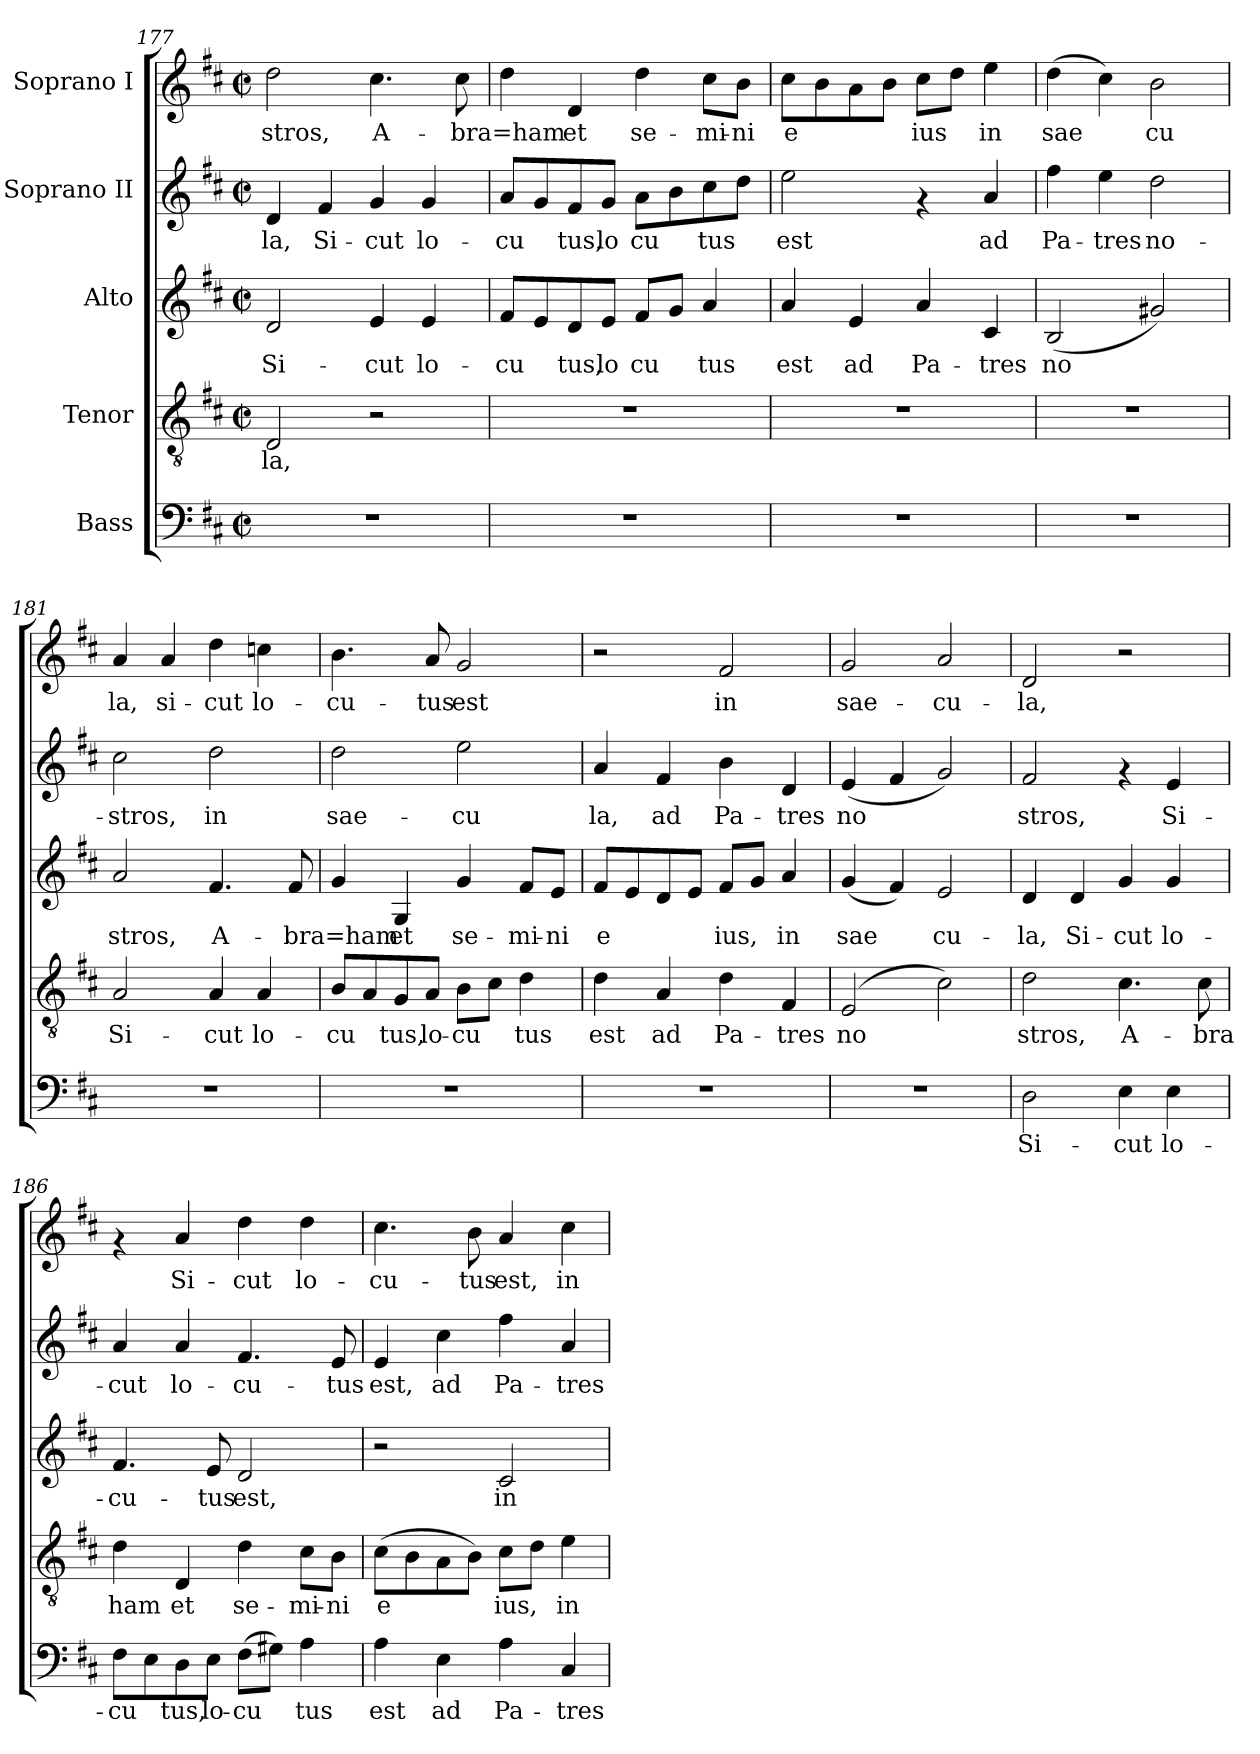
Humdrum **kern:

**kern	**text	**kern	**text	**kern	**text	**kern	**text	**kern	**text
*part5	*part5	*part4	*part4	*part3	*part3	*part2	*part2	*part1	*part1
*staff5	*staff5	*staff4	*staff4	*staff3	*staff3	*staff2	*staff2	*staff1	*staff1
*I"Bass	*	*I"Tenor	*	*I"Alto	*	*I"Soprano II	*	*I"Soprano I	*
*clefF4	*	*clefGv2	*	*clefG2	*	*clefG2	*	*clefG2	*
*k[f#c#]	*	*k[f#c#]	*	*k[f#c#]	*	*k[f#c#]	*	*k[f#c#]	*
*D:	*	*D:	*	*D:	*	*D:	*	*D:	*
*M2/2	*	*M2/2	*	*M2/2	*	*M2/2	*	*M2/2	*
*met(c|)	*	*met(c|)	*	*met(c|)	*	*met(c|)	*	*met(c|)	*
=177	=177	=177	=177	=177	=177	=177	=177	=177	=177
!	!	!	!LO:LY:b	!	!LO:LY:b	!	!LO:LY:b	!	!LO:LY:b
1r	.	2D/	-la,	2d/	Si-	4d/	la,	2dd\	-stros,
!	!	!	!	!	!	!	!LO:LY:b	!	!
.	.	.	.	.	.	4f#/	Si-	.	.
!	!	!	!	!	!LO:LY:b	!	!LO:LY:b	!	!LO:LY:b
.	.	2r	.	4e/	-cut	4g/	-cut	4.cc#\	A-
!	!	!	!	!	!LO:LY:b	!	!LO:LY:b	!	!
.	.	.	.	4e/	lo-	4g/	lo-	.	.
!	!	!	!	!	!	!	!	!	!LO:LY:b
.	.	.	.	.	.	.	.	8cc#\	-bra=ham
=178	=178	=178	=178	=178	=178	=178	=178	=178	=178
!	!	!	!	!	!LO:LY:b	!	!LO:LY:b	!	!LO:LY:b
1r	.	1r	.	8f#/L	-cu-	8a/L	-cu-	4dd\	.
!	!	!	!	!	!LO:LY:b	!	!LO:LY:b	!	!
.	.	.	.	8e/	--	8g/	--	.	.
!	!	!	!	!	!LO:LY:b	!	!LO:LY:b	!	!LO:LY:b
.	.	.	.	8d/	-tus,	8f#/	-tus,	4d/	et
!	!	!	!	!	!LO:LY:b	!	!LO:LY:b	!	!
.	.	.	.	8e/J	lo	8g/J	lo	.	.
!	!	!	!	!	!LO:LY:b	!	!LO:LY:b	!	!LO:LY:b
.	.	.	.	8f#/L	cu-	8a\L	cu-	4dd\	se-
!	!	!	!	!	!LO:LY:b	!	!LO:LY:b	!	!
.	.	.	.	8g/J	--	8b\	--	.	.
!	!	!	!	!	!LO:LY:b	!	!LO:LY:b	!	!LO:LY:b
.	.	.	.	4a/	-tus	8cc#\	-tus	8cc#\L	-mi-
!	!	!	!	!	!	!	!LO:LY:b	!	!LO:LY:b
.	.	.	.	.	.	8dd\J	.	8b\J	-ni
=179	=179	=179	=179	=179	=179	=179	=179	=179	=179
!	!	!	!	!	!LO:LY:b	!	!LO:LY:b	!	!LO:LY:b
1r	.	1r	.	4a/	est	2ee\	est	8cc#\L	e-
!	!	!	!	!	!	!	!	!	!LO:LY:b
.	.	.	.	.	.	.	.	8b\	--
!	!	!	!	!	!LO:LY:b	!	!	!	!LO:LY:b
.	.	.	.	4e/	ad	.	.	8a\	--
!	!	!	!	!	!	!	!	!	!LO:LY:b
.	.	.	.	.	.	.	.	8b\J	--
!	!	!	!	!	!LO:LY:b	!	!	!	!LO:LY:b
.	.	.	.	4a/	Pa-	4rf	.	8cc#\L	-ius
!	!	!	!	!	!	!	!	!	!LO:LY:b
.	.	.	.	.	.	.	.	8dd\J	.
!	!	!	!	!	!LO:LY:b	!	!LO:LY:b	!	!LO:LY:b
.	.	.	.	4c#/	-tres	4a/	ad	4ee\	in
=180	=180	=180	=180	=180	=180	=180	=180	=180	=180
!	!	!	!	!	!LO:LY:b	!	!LO:LY:b	!	!LO:LY:b
1r	.	1r	.	(<2B/	no-	4ff#\	Pa-	(>4dd\	sae-
!	!	!	!	!	!	!	!LO:LY:b	!	!LO:LY:b
.	.	.	.	.	.	4ee\	-tres	4cc#\)	--
!	!	!	!	!	!LO:LY:b	!	!LO:LY:b	!	!LO:LY:b
.	.	.	.	2g#X/)	--	2dd\	no-	2b\	-cu
!!LO:PB:g=z
=181	=181	=181	=181	=181	=181	=181	=181	=181	=181
!	!	!	!LO:LY:b	!	!LO:LY:b	!	!LO:LY:b	!	!LO:LY:b
1r	.	2A/	Si-	2a/	-stros,	2cc#\	-stros,	4a/	la,
!	!	!	!	!	!	!	!	!	!LO:LY:b
.	.	.	.	.	.	.	.	4a/	si-
!	!	!	!LO:LY:b	!	!LO:LY:b	!	!LO:LY:b	!	!LO:LY:b
.	.	4A/	-cut	4.f#/	A-	2dd\	in	4dd\	-cut
!	!	!	!LO:LY:b	!	!	!	!	!	!LO:LY:b
.	.	4A/	lo-	.	.	.	.	4ccn\	lo-
!	!	!	!	!	!LO:LY:b	!	!	!	!
.	.	.	.	8f#/	-bra=ham	.	.	.	.
=182	=182	=182	=182	=182	=182	=182	=182	=182	=182
!	!	!	!LO:LY:b	!	!LO:LY:b	!	!LO:LY:b	!	!LO:LY:b
1r	.	8B/L	-cu-	4g/	.	2dd\	sae-	4.b\	-cu-
!	!	!	!LO:LY:b	!	!	!	!	!	!
.	.	8A/	--	.	.	.	.	.	.
!	!	!	!LO:LY:b	!	!LO:LY:b	!	!	!	!
.	.	8G/	-tus,	4G/	et	.	.	.	.
!	!	!	!LO:LY:b	!	!	!	!	!	!LO:LY:b
.	.	8A/J	lo-	.	.	.	.	8a/	-tus
!	!	!	!LO:LY:b	!	!LO:LY:b	!	!LO:LY:b	!	!LO:LY:b
.	.	8B\L	-cu-	4g/	se-	2ee\	-cu	2g/	est
!	!	!	!LO:LY:b	!	!	!	!	!	!
.	.	8c#\J	--	.	.	.	.	.	.
!	!	!	!LO:LY:b	!	!LO:LY:b	!	!	!	!
.	.	4d\	-tus	8f#/L	-mi-	.	.	.	.
!	!	!	!	!	!LO:LY:b	!	!	!	!
.	.	.	.	8e/J	-ni	.	.	.	.
=183	=183	=183	=183	=183	=183	=183	=183	=183	=183
!	!	!	!LO:LY:b	!	!LO:LY:b	!	!LO:LY:b	!	!
1r	.	4d\	est	8f#/L	e-	4a/	la,	2r	.
!	!	!	!	!	!LO:LY:b	!	!	!	!
.	.	.	.	8e/	--	.	.	.	.
!	!	!	!LO:LY:b	!	!LO:LY:b	!	!LO:LY:b	!	!
.	.	4A/	ad	8d/	--	4f#/	ad	.	.
!	!	!	!	!	!LO:LY:b	!	!	!	!
.	.	.	.	8e/J	--	.	.	.	.
!	!	!	!LO:LY:b	!	!LO:LY:b	!	!LO:LY:b	!	!LO:LY:b
.	.	4d\	Pa-	8f#/L	-ius,	4b\	Pa-	2f#/	in
!	!	!	!	!	!LO:LY:b	!	!	!	!
.	.	.	.	8g/J	.	.	.	.	.
!	!	!	!LO:LY:b	!	!LO:LY:b	!	!LO:LY:b	!	!
.	.	4F#/	-tres	4a/	in	4d/	-tres	.	.
=184	=184	=184	=184	=184	=184	=184	=184	=184	=184
!	!	!	!LO:LY:b	!	!LO:LY:b	!	!LO:LY:b	!	!LO:LY:b
1r	.	(>2E/	no-	(<4g/	sae-	(<4e/	no-	2g/	sae-
!	!	!	!	!	!LO:LY:b	!	!LO:LY:b	!	!
.	.	.	.	4f#/)	--	4f#/	--	.	.
!	!	!	!LO:LY:b	!	!LO:LY:b	!	!LO:LY:b	!	!LO:LY:b
.	.	2c#\)	--	2e/	-cu-	2g/)	--	2a/	-cu-
=185	=185	=185	=185	=185	=185	=185	=185	=185	=185
!	!LO:LY:b	!	!LO:LY:b	!	!LO:LY:b	!	!LO:LY:b	!	!LO:LY:b
2D\	Si-	2d\	-stros,	4d/	-la,	2f#/	-stros,	2d/	-la,
!	!	!	!	!	!LO:LY:b	!	!	!	!
.	.	.	.	4d/	Si-	.	.	.	.
!	!LO:LY:b	!	!LO:LY:b	!	!LO:LY:b	!	!	!	!
4E\	-cut	4.c#\	A-	4g/	-cut	4rf	.	2r	.
!	!LO:LY:b	!	!	!	!LO:LY:b	!	!LO:LY:b	!	!
4E\	lo-	.	.	4g/	lo-	4e/	Si-	.	.
!	!	!	!LO:LY:b	!	!	!	!	!	!
.	.	8c#\	-bra	.	.	.	.	.	.
!!LO:PB:g=z
=186	=186	=186	=186	=186	=186	=186	=186	=186	=186
!	!LO:LY:b	!	!LO:LY:b	!	!LO:LY:b	!	!LO:LY:b	!	!
8F#\L	-cu-	4d\	ham	4.f#/	-cu-	4a/	-cut	4rf	.
!	!LO:LY:b	!	!	!	!	!	!	!	!
8E\	--	.	.	.	.	.	.	.	.
!	!LO:LY:b	!	!LO:LY:b	!	!	!	!LO:LY:b	!	!LO:LY:b
8D\	-tus,	4D/	et	.	.	4a/	lo-	4a/	Si-
!	!LO:LY:b	!	!	!	!LO:LY:b	!	!	!	!
8E\J	lo-	.	.	8e/	-tus	.	.	.	.
!	!LO:LY:b	!	!LO:LY:b	!	!LO:LY:b	!	!LO:LY:b	!	!LO:LY:b
(>8F#\L	-cu-	4d\	se-	2d/	est,	4.f#/	-cu-	4dd\	-cut
!	!LO:LY:b	!	!	!	!	!	!	!	!
8G#X\J)	--	.	.	.	.	.	.	.	.
!	!LO:LY:b	!	!LO:LY:b	!	!	!	!	!	!LO:LY:b
4A\	-tus	8c#\L	-mi-	.	.	.	.	4dd\	lo-
!	!	!	!LO:LY:b	!	!	!	!LO:LY:b	!	!
.	.	8B\J	-ni	.	.	8e/	-tus	.	.
=187	=187	=187	=187	=187	=187	=187	=187	=187	=187
!	!LO:LY:b	!	!LO:LY:b	!	!	!	!LO:LY:b	!	!LO:LY:b
4A\	est	(>8c#\L	e-	2r	.	4e/	est,	4.cc#\	-cu-
!	!	!	!LO:LY:b	!	!	!	!	!	!
.	.	8B\	--	.	.	.	.	.	.
!	!LO:LY:b	!	!LO:LY:b	!	!	!	!LO:LY:b	!	!
4E\	ad	8A\	--	.	.	4cc#\	ad	.	.
!	!	!	!LO:LY:b	!	!	!	!	!	!LO:LY:b
.	.	8B\J)	--	.	.	.	.	8b\	-tus
!	!LO:LY:b	!	!LO:LY:b	!	!LO:LY:b	!	!LO:LY:b	!	!LO:LY:b
4A\	Pa-	8c#\L	-ius,	2c#/	in	4ff#\	Pa-	4a/	est,
!	!	!	!LO:LY:b	!	!	!	!	!	!
.	.	8d\J	.	.	.	.	.	.	.
!	!LO:LY:b	!	!LO:LY:b	!	!	!	!LO:LY:b	!	!LO:LY:b
4C#/	-tres	4e\	in	.	.	4a/	-tres	4cc#\	in
=	=	=	=	=	=	=	=	=	=
*-	*-	*-	*-	*-	*-	*-	*-	*-	*-
